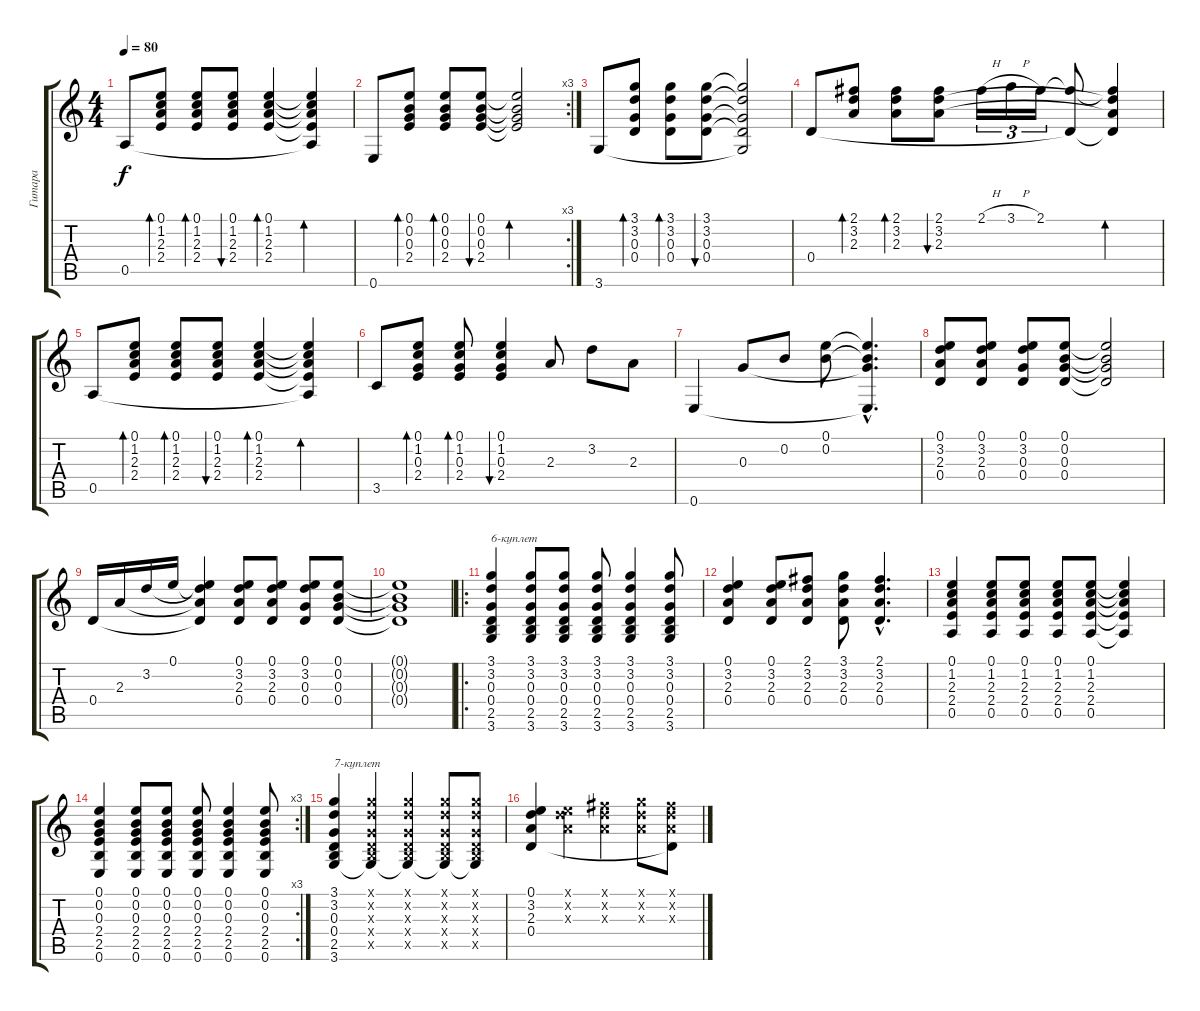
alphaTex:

\track ("Гитара" "Гитара") {instrument acousticguitarnylon}
\staff {score tabs}
\tuning (E4 B3 G3 D3 A2 E2) {hide}
\ts (4 4)
\tempo 80
\clef g2
\ks c
0.5.8{dy f} (0.1 1.2 2.3 2.4).8{bd 60} (0.1 1.2 2.3 2.4).8{bd 60} (0.1 1.2 2.3 2.4).8{bu 60} (0.1 1.2 2.3 2.4).4{bd 60} (0.1{t} 1.2{t} 2.3{t} 2.4{t} 0.5{t}).4{bd 60} |
\rc 3
0.6.8 (0.1 0.2 0.3 2.4).8{bd 60} (0.1 0.2 0.3 2.4).8{bd 60} (0.1 0.2 0.3 2.4).8{bu 60} (0.1{t} 0.2{t} 0.3{t} 2.4{t}).2{bd 60} |
3.6.8 (3.1 3.2 0.3 0.4).8{bd 60} (3.1 3.2 0.3 0.4).8{bd 60} (3.1 3.2 0.3 0.4).8{bu 60} (3.1{t} 3.2{t} 0.3{t} 0.4{t} 3.6{t}).2 |
0.4.8 (2.1 3.2 2.3).8{bd 60} (2.1 3.2 2.3).8{bd 60} (2.1 3.2 2.3).8{bu 60} 2.1{h}.16{tu (3 2)} 3.1{h}.16{tu (3 2)} 2.1.16{tu (3 2)} (2.1{t} 0.4{t}).8 (2.1{t} 3.2{t} 2.3{t} 0.4{t}).4{bd 60} |
0.5.8 (0.1 1.2 2.3 2.4).8{bd 60} (0.1 1.2 2.3 2.4).8{bd 60} (0.1 1.2 2.3 2.4).8{bu 60} (0.1 1.2 2.3 2.4).4{bd 60} (0.1{t} 1.2{t} 2.3{t} 2.4{t} 0.5{t}).4{bd 60} |
3.5.8 (0.1 1.2 0.3 2.4).8{bd 60} (0.1 1.2 0.3 2.4).8{bd 60} (0.1 1.2 0.3 2.4).4{bu 60} 2.3.8 3.2.8 2.3.8 |
0.6.4 0.3.8 0.2.8 (0.1 0.2).8 (0.1{hac t} 0.2{hac t} 0.3{hac t} 0.6{hac t}).4{d} |
(0.1 3.2 2.3 0.4).8 (0.1 3.2 2.3 0.4).8 (0.1 3.2 0.3 0.4).8 (0.1 0.2 0.3 0.4).8 (0.1{t} 0.2{t} 0.3{t} 0.4{t}).2 |
0.4.16 2.3.16 3.2.16 0.1.16 (0.1{t} 3.2{t} 2.3{t} 0.4{t}).4 (0.1 3.2 2.3 0.4).8 (0.1 3.2 2.3 0.4).8 (0.1 3.2 0.3 0.4).8 (0.1 0.2 0.3 0.4).8 |
(0.1{t} 0.2{t} 0.3{t} 0.4{t}).1 |
\ro
(3.1 3.2 0.3 0.4 2.5 3.6).4{txt "6-куплет" instrument acousticguitarsteel} (3.1 3.2 0.3 0.4 2.5 3.6).8 (3.1 3.2 0.3 0.4 2.5 3.6).8 (3.1 3.2 0.3 0.4 2.5 3.6).8 (3.1 3.2 0.3 0.4 2.5 3.6).4 (3.1 3.2 0.3 0.4 2.5 3.6).8 |
(0.1 3.2 2.3 0.4).4 (0.1 3.2 2.3 0.4).8 (2.1 3.2 2.3 0.4).8 (3.1 3.2 2.3 0.4).8 (2.1{hac} 3.2{hac} 2.3{hac} 0.4{hac}).4{d} |
(0.1 1.2 2.3 2.4 0.5).4 (0.1 1.2 2.3 2.4 0.5).8 (0.1 1.2 2.3 2.4 0.5).8 (0.1 1.2 2.3 2.4 0.5).8 (0.1 1.2 2.3 2.4 0.5).8 (0.1{t} 1.2{t} 2.3{t} 2.4{t} 0.5{t}).4 |
\rc 3
(0.1 0.2 0.3 2.4 2.5 0.6).4 (0.1 0.2 0.3 2.4 2.5 0.6).8 (0.1 0.2 0.3 2.4 2.5 0.6).8 (0.1 0.2 0.3 2.4 2.5 0.6).8 (0.1 0.2 0.3 2.4 2.5 0.6).4 (0.1 0.2 0.3 2.4 2.5 0.6).8 |
(3.1 3.2 0.3 0.4 2.5 3.6).4{txt "7-куплет"} (3.1{x} 3.2{x} 0.3{x} 0.4{x} 2.5{x} 3.6{t}).4{instrument electricguitarclean} (3.1{x} 3.2{x} 0.3{x} 0.4{x} 2.5{x} 3.6{t}).4 (3.1{x} 3.2{x} 0.3{x} 0.4{x} 2.5{x} 3.6{t}).8 (3.1{x} 3.2{x} 0.3{x} 0.4{x} 2.5{x} 3.6{t}).8 |
(0.1 3.2 2.3 0.4).4{instrument acousticguitarnylon} (0.1{x} 3.2{x} 2.3{x}).4{instrument electricguitarclean} (2.1{x} 3.2{x} 2.3{x}).4 (3.1{x} 3.2{x} 2.3{x}).8 (2.1{x} 3.2{x} 2.3{x} 0.4{t}).8
